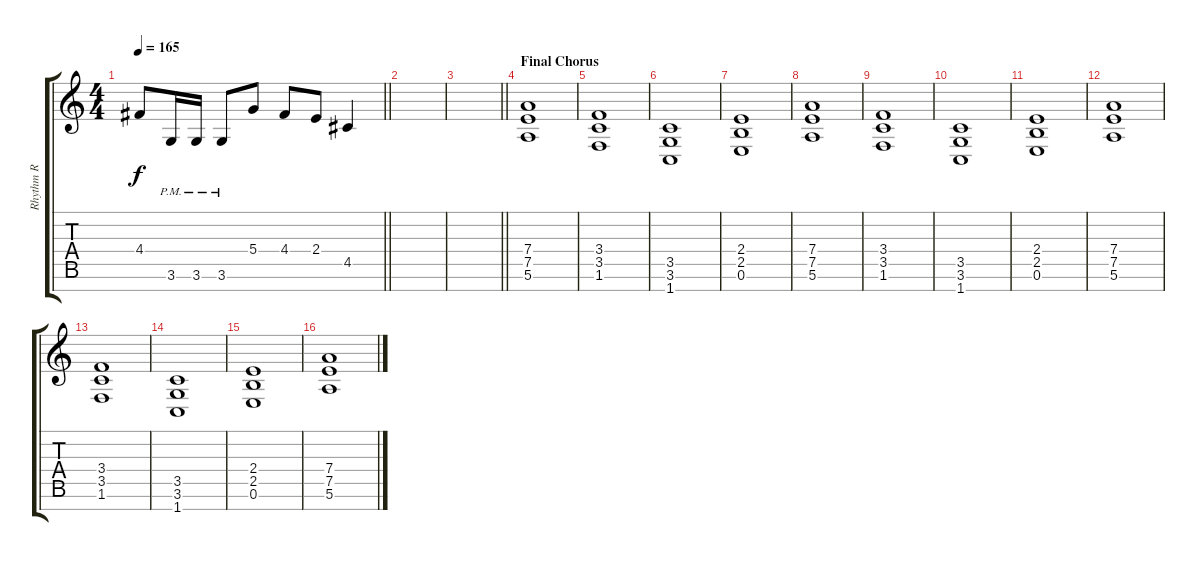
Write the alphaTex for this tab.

\track ("Rhythm R" "Rhythm R") {instrument distortionguitar}
\staff {score tabs}
\tuning (E4 B3 G3 D3 A2 E2 B1) {hide}
\ts (4 4)
\tempo 165
\clef g2
\barLineRight lightlight
\ks c
4.4.8{dy f} 3.6{pm}.16 3.6{pm}.16 3.6{pm}.8 5.4.8 4.4.8 2.4.8 4.5.4 |
|
\barLineRight lightlight
|
\section ("" "Final Chorus")
(7.4 7.5 5.6).1 |
(3.4 3.5 1.6).1 |
(3.5 3.6 1.7).1 |
(2.4 2.5 0.6).1 |
(7.4 7.5 5.6).1 |
(3.4 3.5 1.6).1 |
(3.5 3.6 1.7).1 |
(2.4 2.5 0.6).1 |
(7.4 7.5 5.6).1 |
(3.4 3.5 1.6).1 |
(3.5 3.6 1.7).1 |
(2.4 2.5 0.6).1 |
(7.4 7.5 5.6).1
